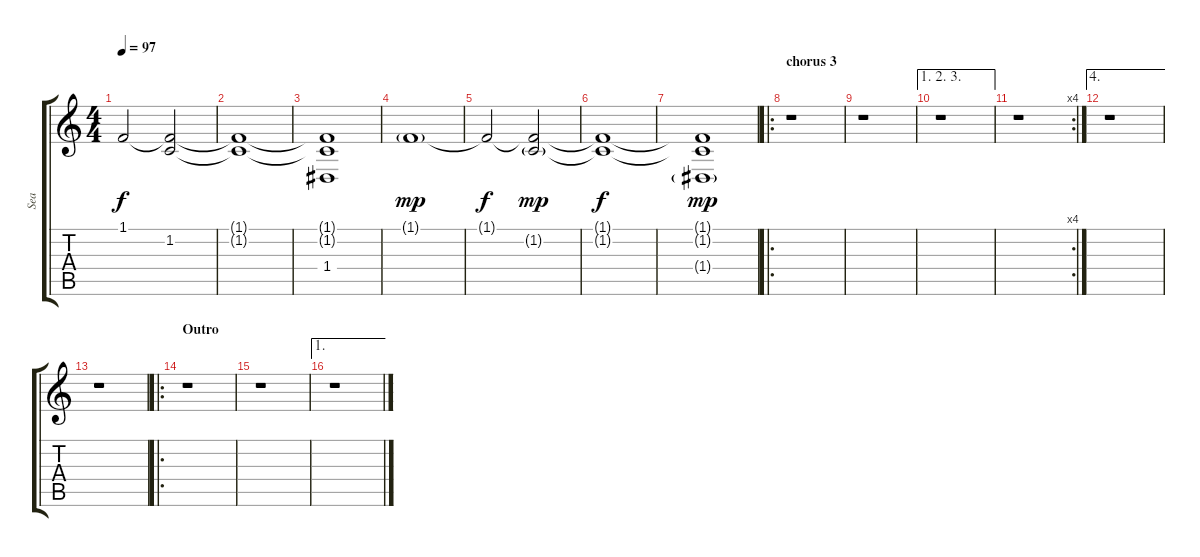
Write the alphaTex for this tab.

\track ("Sea" "Sea") {instrument seashore}
\staff {score tabs}
\tuning (E4 B3 G3 D3 A2 E2) {hide}
\ts (4 4)
\tempo 97
\clef g2
\ks c
1.1{t}.2{dy f} (1.1{t} 1.2).2 |
(1.1{t} 1.2{t}).1 |
(1.1{t} 1.2{t} 1.4).1 |
1.1{g}.1{dy mp} |
1.1{t}.2{dy f} (1.1{t} 1.2{g}).2{dy mp} |
(1.1{t} 1.2{t}).1{dy f} |
(1.1{t} 1.2{t} 1.4{g}).1{dy mp} |
\ro
\section ("" "chorus 3")
r.1 |
r.1 |
\ae (1 2 3)
r.1 |
\rc 4
r.1 |
\ae 4
r.1 |
r.1 |
\ro
\section ("" "Outro")
r.1 |
r.1 |
\ae 1
r.1
